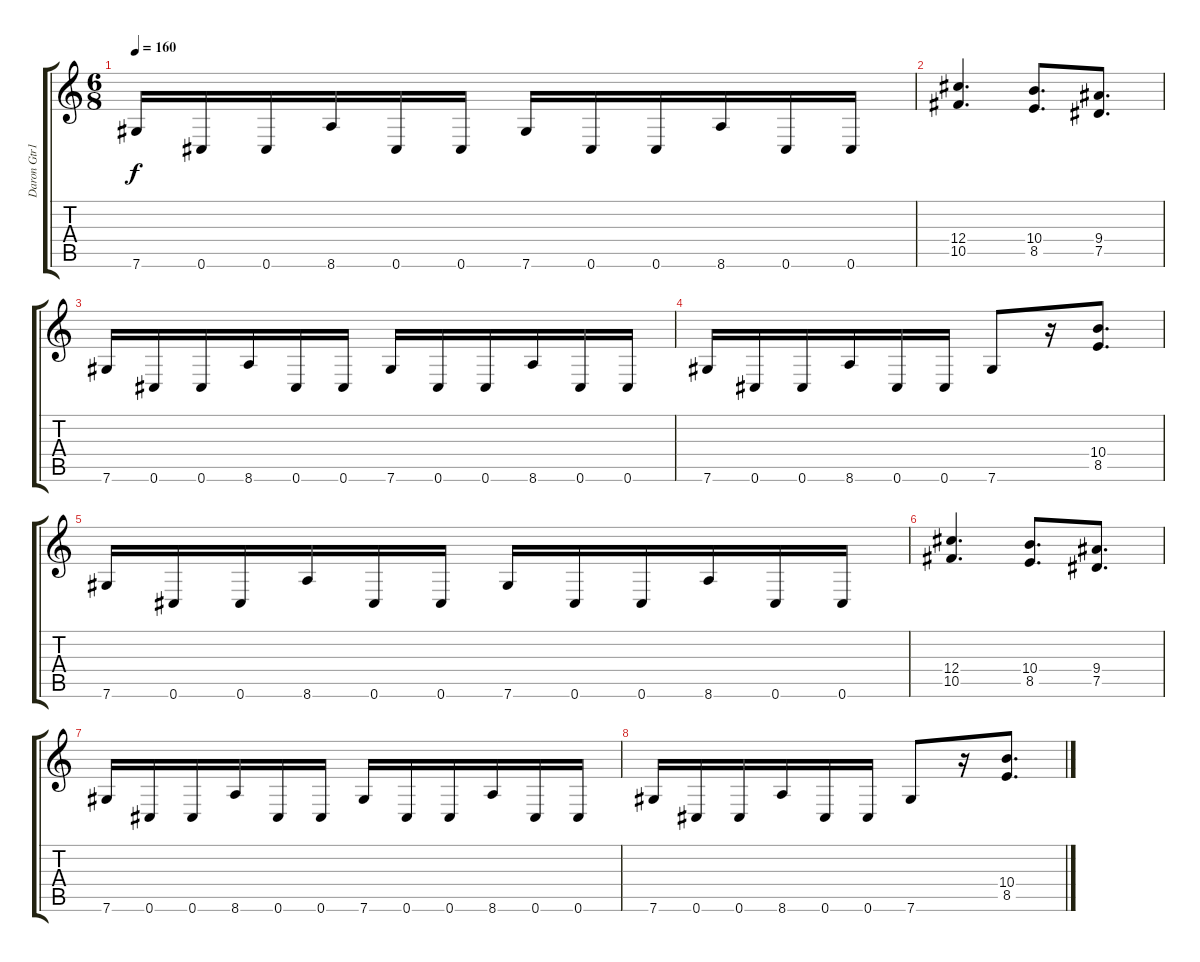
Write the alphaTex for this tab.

\track ("Daron Gtr1" "Daron Gtr1") {instrument distortionguitar}
\staff {score tabs}
\tuning (Eb4 Bb3 Gb3 Db3 Ab2 Db2) {hide}
\ts (6 8)
\tempo 160
\clef g2
\ks c
7.6.16{dy f} 0.6.16 0.6.16 8.6.16 0.6.16 0.6.16 7.6.16 0.6.16 0.6.16 8.6.16 0.6.16 0.6.16 |
(12.4 10.5).4{d} (10.4 8.5).8{d} (9.4 7.5).8{d} |
7.6.16 0.6.16 0.6.16 8.6.16 0.6.16 0.6.16 7.6.16 0.6.16 0.6.16 8.6.16 0.6.16 0.6.16 |
7.6.16 0.6.16 0.6.16 8.6.16 0.6.16 0.6.16 7.6.8 r.16 (10.4 8.5).8{d} |
7.6.16 0.6.16 0.6.16 8.6.16 0.6.16 0.6.16 7.6.16 0.6.16 0.6.16 8.6.16 0.6.16 0.6.16 |
(12.4 10.5).4{d} (10.4 8.5).8{d} (9.4 7.5).8{d} |
7.6.16 0.6.16 0.6.16 8.6.16 0.6.16 0.6.16 7.6.16 0.6.16 0.6.16 8.6.16 0.6.16 0.6.16 |
7.6.16 0.6.16 0.6.16 8.6.16 0.6.16 0.6.16 7.6.8 r.16 (10.4 8.5).8{d}
